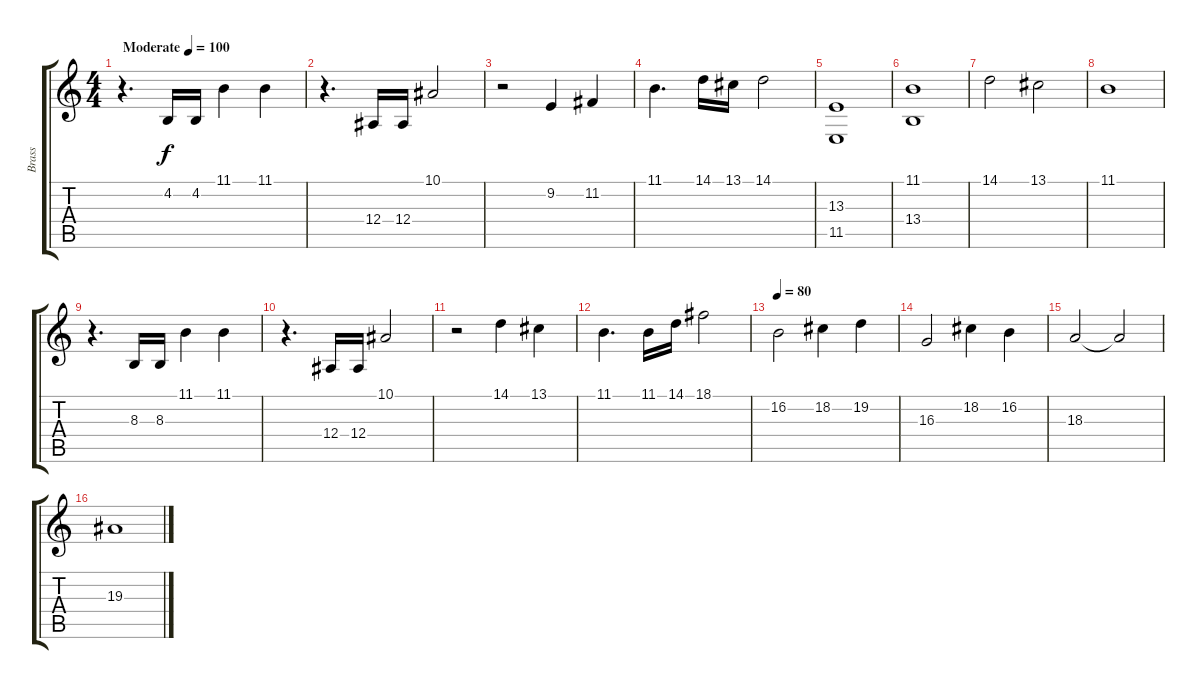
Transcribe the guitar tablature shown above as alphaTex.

\track ("Brass" "Brass") {instrument brasssection}
\staff {score tabs}
\tuning (C4 G3 Eb3 Bb2 F2 C2) {hide}
\ts (4 4)
\tempo (100 "Moderate")
\clef g2
\ks c
r.4{d dy f instrument brasssection} 4.2.16 4.2.16 11.1.4 11.1.4 |
r.4{d} 12.4.16 12.4.16 10.1.2 |
r.2 9.2.4 11.2.4 |
11.1.4{d} 14.1.16 13.1.16 14.1.2 |
(13.3 11.5).1 |
(11.1 13.4).1 |
14.1.2 13.1.2 |
11.1.1 |
r.4{d} 8.3.16 8.3.16 11.1.4 11.1.4 |
r.4{d} 12.4.16 12.4.16 10.1.2 |
r.2 14.1.4 13.1.4 |
11.1.4{d} 11.1.16 14.1.16 18.1.2 |
\tempo 80
16.2.2 18.2.4 19.2.4 |
16.3.2 18.2.4 16.2.4 |
18.3.2 18.3{t}.2 |
19.3.1
